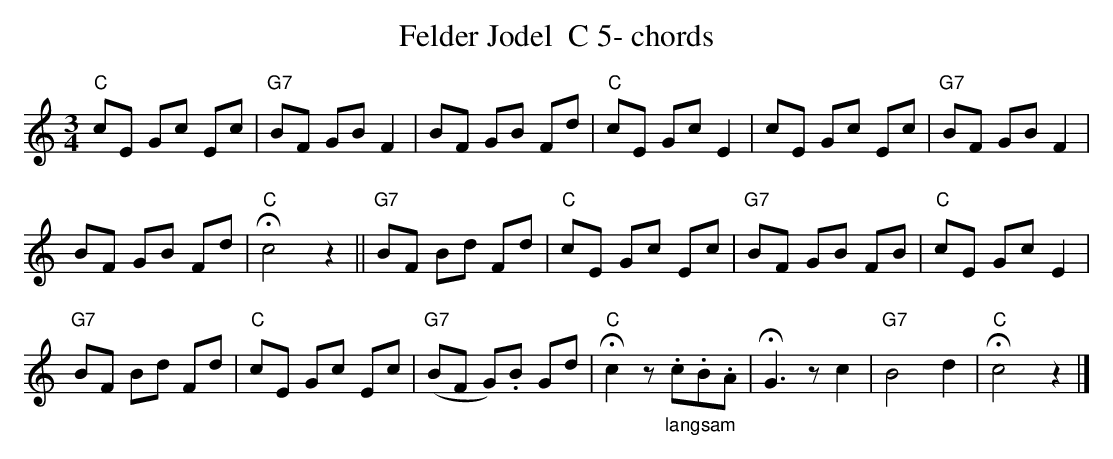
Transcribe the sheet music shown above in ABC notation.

X:1
T:Felder Jodel  C 5- chords
M:3/4
L:1/8
K:Cmaj%%MIDI gchordon
"C"cE Gc Ec | "G7"BF GBF2 | BF GB Fd | "C"cE GcE2 | cE Gc Ec | "G7"BF GBF2 |
BF GB Fd | "C"!fermata!c4 z2 || "G7"BF Bd Fd | "C"cE Gc Ec | "G7"BF GB FB | "C"cE GcE2 |
"G7"BF Bd Fd | "C"cE Gc Ec | "G7"(BF G).B Gd | "C"!fermata!c2 z"_langsam".c.B.A | !fermata!G3zc2 | "G7"B4d2 | "C"!fermata!c4z2 |]
